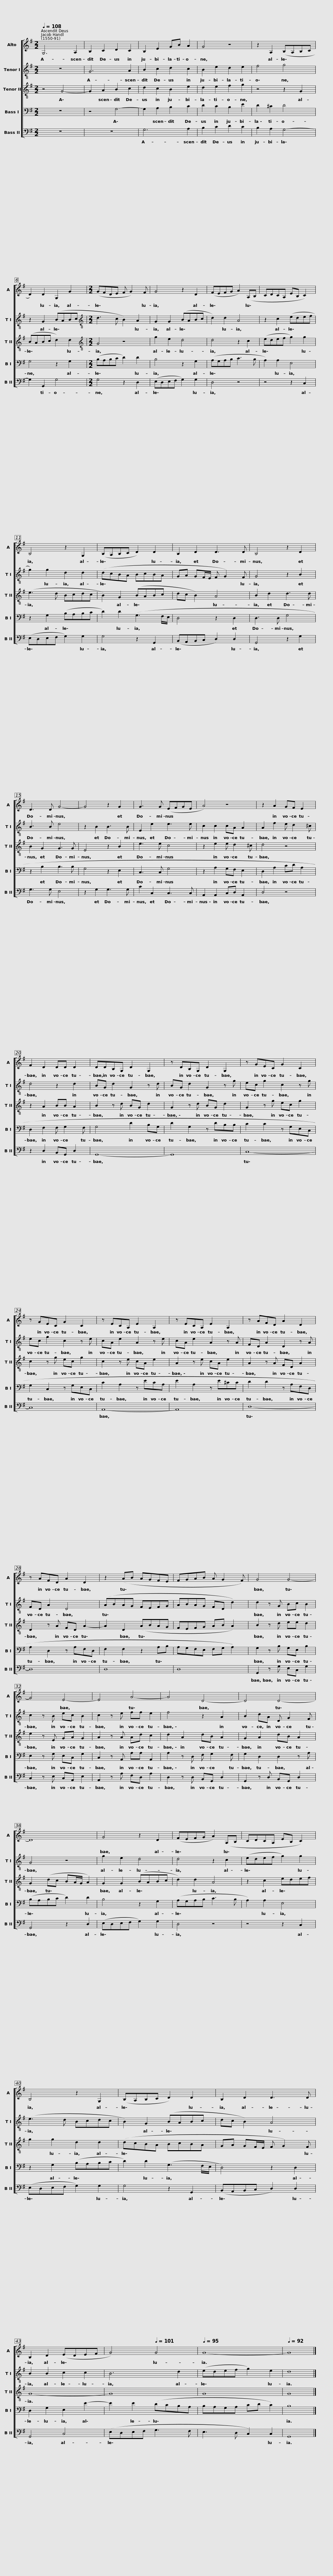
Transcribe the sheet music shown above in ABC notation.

X:1
%%score [ 1 2 3 4 5 ]
L:1/8
Q:1/4=108
M:2/2
I:linebreak $
K:G
V:1 treble
V:2 treble-8
V:3 treble-8
V:4 bass
V:5 bass
V:1
 G,6 A,2 | B,2 C2 D2 C2 | B,2 E2 GB A2 | G4 z4 | z2 A,2 (B,A,B,C | %5
 D2) D2 G,2 G2 |$[M:2/2] (GFDE F G2) F | G4 z2 D2 | (FEFG A2) (A,B, | CDCA, EB, C2) | %10
 B,4 z2 G,2 |$ (B,A,B,C D2) D2 |$ B,2 D2 D3 D | B,4 z2 D2 | D3 D G4- | %15
 G4 z2 G2 | G3 G (EFGE | A4) z4 |$ z2 A2 GF E2 | F2 D2 DD D2 | %20
 DDB,G, D2 G,2 | z DB,G, D2 G,2 |$ z GEC G2 C2 | z GEC G2 C2 | z ECA, E2 A,2 | %25
 z ECA, E2 A,2 |$ z AFD A2 D2 | z AFD A2 D2 | z2 (AB AGFE | FGAB A G2 F) |$ %30
 G4 G4- | G4 E4- | E4 A4- | A4 D4- |$ D4 D4- | %35
 D8 | G4 z2 D2 | (FEFG A2) (A,B, | CDCA, EB, C2) |$ B,4 z2 G,2 | %40
 (B,A,B,C D2) D2 | B,2 D2 D3 D | B,2 D2 (EDEF |[Q:1/4=105] G4)[Q:1/4=101] G4 |[Q:1/4=95] G8- |$ %45
[Q:1/4=92] G8 |] %46
V:2
 z8 | G6 A2 | B2 c2 d2 c2 | B2 e2 d2 e2 | f4 g4 | %5
 z2 G2 (BABc |$[M:2/2][K:treble-8] d3 c B2) A2 | G2 G2 (BABc | d2) d2 A4 | z2 c2 (edef | %10
 g2) g2 d2 d2 |$ (dcBA BcBA |$ GA GF/E/ F G2) F | G4 z2 B2 | B3 B e4 | %15
 z2 B2 B3 B | E2 e2 e3 e | c2 c2 cA A2 |$ A2 f2 e d2 ^c | d4 z2 d2 | %20
 BG d2 G2 z d | BG d2 G2 z g |$ ec g2 c2 z g | ec g2 c2 z e | cA e2 A2 z e | %25
 cA e2 A2 z A |$ FD A2 D2 z A | FD A2 D4 | (ABAG FEFG | ABAG FD d2) |$ %30
 d2 z G Bc B2 | c2 z B ec B2 | c2 z e ff e2 | f4 z2 A2 |$ B2 dA D G2 F | %35
 G4 z4 | g2 e2 d4 | d4 z2 c2 | (edef g2) g2 |$ (e3 d Bcdc | %40
 B2) G2 (BABc | dc B2) A4 | B2 B2 c2 c2 | B6 d2 | (edef g2) e2 |$ %45
 d8 |] %46
V:3
 z4 G4- | G2 A2 B2 c2 | d2 c2 B2 e2 | d2 e2 f2 g2 | z4 z2 G2 | %5
 (BABc d2) d2 |$[M:2/2][K:treble-8] G4 z4 | g2 e2 d4 | d4 z2 c2 | (edef g2) g2 | %10
 (e3 d Bcdc |$ B2) G2 (BABc |$ dc B2) A4 | B2 d2 d3 d | B2 G2 G3 G | %15
 E4 z2 B2 | e3 e c4 | z2 e2 e d2 ^c |$ d4 z4 | z2 A2 BB A2 | %20
 B2 z d BG d2 | G2 z d BG d2 |$ G2 z g ec g2 | c2 z g ec g2 | c2 z e cA e2 | %25
 A2 z e cA e2 |$ A2 z A FD A2 | D2 z A FD A2- | A2 D2 (ABAG | FEFG AB A2) |$ %30
 B2 z d ee d2 | e2 z E GA G2 | A2 z A Ad c2 | d2 A2 dB A2 |$ G2 A2 dB A2 | %35
 G2 (dc BA/G/ A2) | G2 G2 (BABc | d2) d2 A4 | z2 c2 edef |$ g2 g2 d2 d2 | %40
 (dcBA BcBA | GA GF/E/ F G2) F | G8- | G8 | G8 |$ %45
 G8 |] %46
V:4
 z8 | z4 G,4- | G,2 A,2 B,2 C2 | D2 C2 B,2 E2 | D2 ^C2 D4 | %5
 G,4 z2 G,2 |$[M:2/2] (B,A,B,C D2) D2 | B,4 z2 G,2 | (A,G,A,B, C3 B, | A,2) A,2 E,4 | %10
 z2 G,2 (B,A,B,C |$ D2) D2 (G,3 F,/E,/ |$ D,4 z2 D,2 | D,3 D, G,4 | z2 B,2 B,3 B, | %15
 G,4 z2 E,2 | C,3 C, G,4 | z2 A,2 G,F, E,2 |$ D,2 A,2 CD A,2 | D,2 F,2 F, G,2 F, | %20
 G,4 D2 B,G, | D2 G,2 z DB,B, |$ C2 C2 z G,E,C, | G,2 C,2 z G,E,C, | C2 A,2 z ECA, | %25
 E2 A,2 z E^CC |$ D2 D2 z A,F,D, | A,2 D,2 z A,F,D, | F,2 F,2 z2 A,B, | A,G,F,E, F,G, A,2) |$ %30
 G,2 z B, G,E, B,2 | E,2 z G, E,C, G,2 | C,2 z A,, A,A, A,,2 | A,2 z D, F, G,2 F, |$ G,2 D,2 D,2 z A, | %35
 (B,A,B,C D2) D2 | B,4 z2 G,2 | (A,G,A,B, C3 B, | A,2) A,2 E,4 |$ z2 G,2 (B,A,B,C | %40
 D2) D2 (G,3 F,/E,/ | D,4) z2 D,2 | D,2 G,2 E,2 E2- | E2 E2 (DCB,A, | B,A,G,A, CD C2) |$ %45
 B,8 |] %46
V:5
 z8 | z8 | G,6 A,2 | B,2 C2 D2 C2 | B,2 A,2 G,4- | %5
 G,2 G,,2 G,4 |$[M:2/2] G,4 z2 D,2 | (E,D,E,F, G,2) G,2 | D,4 z4 | z4 z2 C,2 | %10
 (E,D,E,F, G,2) G,2 |$ G,4 z2 G,,2 |$ (B,,A,,B,,C, D,2) D,2 | G,,4 z2 G,2 | G,3 G, E,4 | %15
 z2 G,2 G,3 G, | C2 C,2 C,3 C, | A,,2 A,,2 C,D, A,,2 |$ D,4 z4 | z2 D,2 B,,G,, D,2 | %20
 G,,8- | G,,8 |$ C,8- | C,8 | A,,8- | %25
 A,,8 |$ D,8- | D,8 | D,8 | D,8 |$ %30
 G,,2 z G, E,C, G,2 | C,2 z E, C,A,, E,2 | A,,2 z A, F,D, A,2 | D,2 z D, B,,G,, D,2 |$ G,,2 z D, B,,G,, D,2 | %35
 G,,4 z2 D,2 | (E,D,E,F, G,2) G,2 | D,4 z4 | z4 z2 C,2 |$ (E,D,E,F, G,2) G,2 | %40
 G,4 z2 G,,2 | (B,,A,,B,,C, D,2) D,2 | G,,4 C,4 | (E,D,E,F, G,3 F, | E,3 D, C,2) C,2 |$ %45
 G,,8 |] %46
